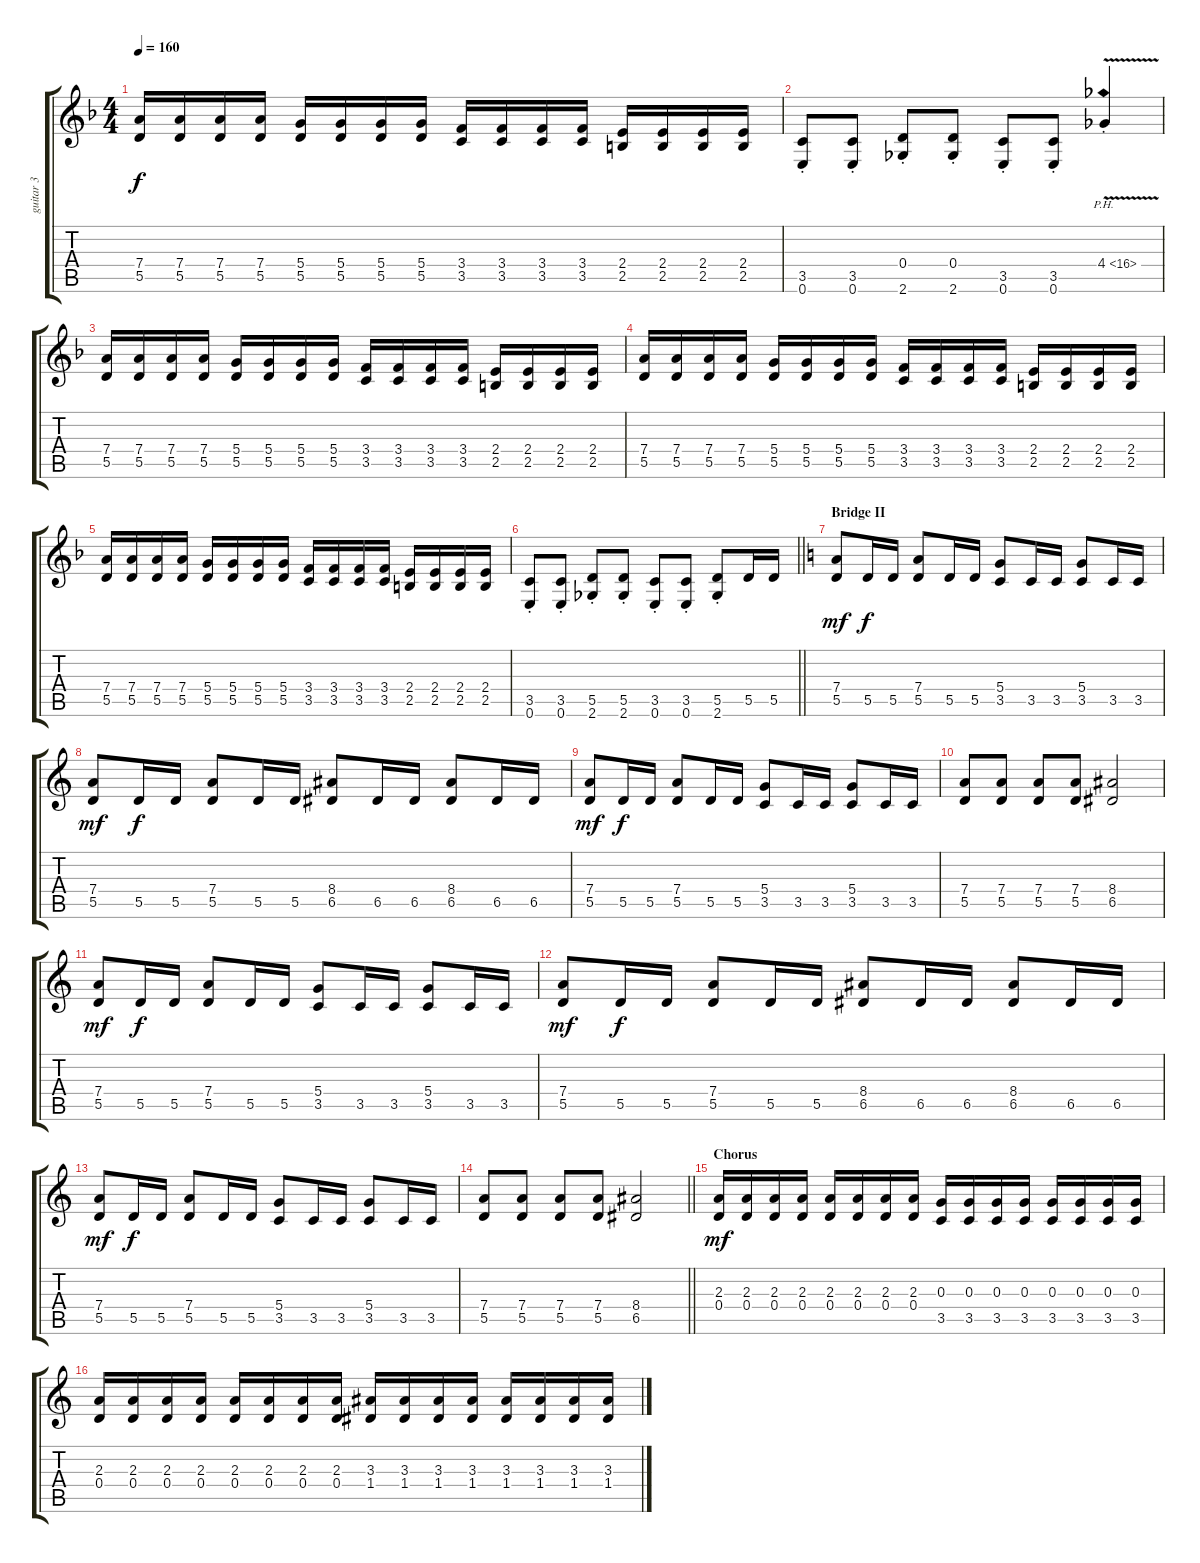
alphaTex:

\track ("guitar 3" "guitar 3") {instrument distortionguitar}
\staff {score tabs}
\tuning (E4 B3 G3 D3 A2 E2) {hide}
\ts (4 4)
\tempo 160
\clef g2
\ks dminor
(7.4 5.5).16{dy f} (7.4 5.5).16 (7.4 5.5).16 (7.4 5.5).16 (5.4 5.5).16 (5.4 5.5).16 (5.4 5.5).16 (5.4 5.5).16 (3.4 3.5).16 (3.4 3.5).16 (3.4 3.5).16 (3.4 3.5).16 (2.4 2.5).16 (2.4 2.5).16 (2.4 2.5).16 (2.4 2.5).16 |
(3.5{st} 0.6{st}).8 (3.5{st} 0.6{st}).8 (0.4{st} 2.6{st}).8 (0.4{st} 2.6{st}).8 (3.5{st} 0.6{st}).8 (3.5{st} 0.6{st}).8 4.4{ph 12 v st}.4 |
(7.4 5.5).16 (7.4 5.5).16 (7.4 5.5).16 (7.4 5.5).16 (5.4 5.5).16 (5.4 5.5).16 (5.4 5.5).16 (5.4 5.5).16 (3.4 3.5).16 (3.4 3.5).16 (3.4 3.5).16 (3.4 3.5).16 (2.4 2.5).16 (2.4 2.5).16 (2.4 2.5).16 (2.4 2.5).16 |
(7.4 5.5).16 (7.4 5.5).16 (7.4 5.5).16 (7.4 5.5).16 (5.4 5.5).16 (5.4 5.5).16 (5.4 5.5).16 (5.4 5.5).16 (3.4 3.5).16 (3.4 3.5).16 (3.4 3.5).16 (3.4 3.5).16 (2.4 2.5).16 (2.4 2.5).16 (2.4 2.5).16 (2.4 2.5).16 |
(7.4 5.5).16 (7.4 5.5).16 (7.4 5.5).16 (7.4 5.5).16 (5.4 5.5).16 (5.4 5.5).16 (5.4 5.5).16 (5.4 5.5).16 (3.4 3.5).16 (3.4 3.5).16 (3.4 3.5).16 (3.4 3.5).16 (2.4 2.5).16 (2.4 2.5).16 (2.4 2.5).16 (2.4 2.5).16 |
\barLineRight lightlight
(3.5{st} 0.6{st}).8 (3.5{st} 0.6{st}).8 (5.5{st} 2.6{st}).8 (5.5{st} 2.6{st}).8 (3.5{st} 0.6{st}).8 (3.5{st} 0.6{st}).8 (5.5{st} 2.6{st}).8 5.5.16 5.5.16 |
\section ("" "Bridge II")
\ks c
(7.4 5.5).8{dy mf} 5.5.16{dy f} 5.5.16 (7.4 5.5).8 5.5.16 5.5.16 (5.4 3.5).8 3.5.16 3.5.16 (5.4 3.5).8 3.5.16 3.5.16 |
(7.4 5.5).8{dy mf} 5.5.16{dy f} 5.5.16 (7.4 5.5).8 5.5.16 5.5.16 (8.4 6.5).8 6.5.16 6.5.16 (8.4 6.5).8 6.5.16 6.5.16 |
(7.4 5.5).8{dy mf} 5.5.16{dy f} 5.5.16 (7.4 5.5).8 5.5.16 5.5.16 (5.4 3.5).8 3.5.16 3.5.16 (5.4 3.5).8 3.5.16 3.5.16 |
(7.4 5.5).8 (7.4 5.5).8 (7.4 5.5).8 (7.4 5.5).8 (8.4 6.5).2 |
(7.4 5.5).8{dy mf} 5.5.16{dy f} 5.5.16 (7.4 5.5).8 5.5.16 5.5.16 (5.4 3.5).8 3.5.16 3.5.16 (5.4 3.5).8 3.5.16 3.5.16 |
(7.4 5.5).8{dy mf} 5.5.16{dy f} 5.5.16 (7.4 5.5).8 5.5.16 5.5.16 (8.4 6.5).8 6.5.16 6.5.16 (8.4 6.5).8 6.5.16 6.5.16 |
(7.4 5.5).8{dy mf} 5.5.16{dy f} 5.5.16 (7.4 5.5).8 5.5.16 5.5.16 (5.4 3.5).8 3.5.16 3.5.16 (5.4 3.5).8 3.5.16 3.5.16 |
\barLineRight lightlight
(7.4 5.5).8 (7.4 5.5).8 (7.4 5.5).8 (7.4 5.5).8 (8.4 6.5).2 |
\section ("" "Chorus")
(2.3 0.4).16{dy mf} (2.3 0.4).16 (2.3 0.4).16 (2.3 0.4).16 (2.3 0.4).16 (2.3 0.4).16 (2.3 0.4).16 (2.3 0.4).16 (0.3 3.5).16 (0.3 3.5).16 (0.3 3.5).16 (0.3 3.5).16 (0.3 3.5).16 (0.3 3.5).16 (0.3 3.5).16 (0.3 3.5).16 |
(2.3 0.4).16 (2.3 0.4).16 (2.3 0.4).16 (2.3 0.4).16 (2.3 0.4).16 (2.3 0.4).16 (2.3 0.4).16 (2.3 0.4).16 (3.3 1.4).16 (3.3 1.4).16 (3.3 1.4).16 (3.3 1.4).16 (3.3 1.4).16 (3.3 1.4).16 (3.3 1.4).16 (3.3 1.4).16
